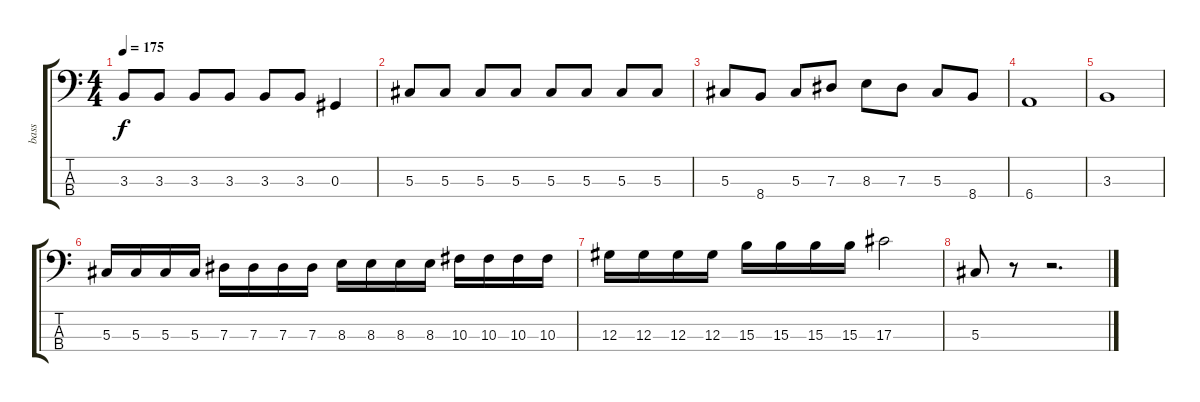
\track ("bass" "bass") {instrument electricbassfinger}
\staff {score tabs}
\tuning (Gb2 Db2 Ab1 Eb1) {hide}
\ts (4 4)
\tempo 175
\clef f4
\ks c
3.3{t}.8{dy f} 3.3.8 3.3.8 3.3.8 3.3.8 3.3.8 0.3.4 |
5.3.8 5.3.8 5.3.8 5.3.8 5.3.8 5.3.8 5.3.8 5.3.8 |
5.3.8 8.4.8 5.3.8 7.3.8 8.3.8 7.3.8 5.3.8 8.4.8 |
6.4.1 |
3.3.1 |
5.3.16 5.3.16 5.3.16 5.3.16 7.3.16 7.3.16 7.3.16 7.3.16 8.3.16 8.3.16 8.3.16 8.3.16 10.3.16 10.3.16 10.3.16 10.3.16 |
12.3.16 12.3.16 12.3.16 12.3.16 15.3.16 15.3.16 15.3.16 15.3.16 17.3.2 |
5.3.8 r.8 r.2{d}
